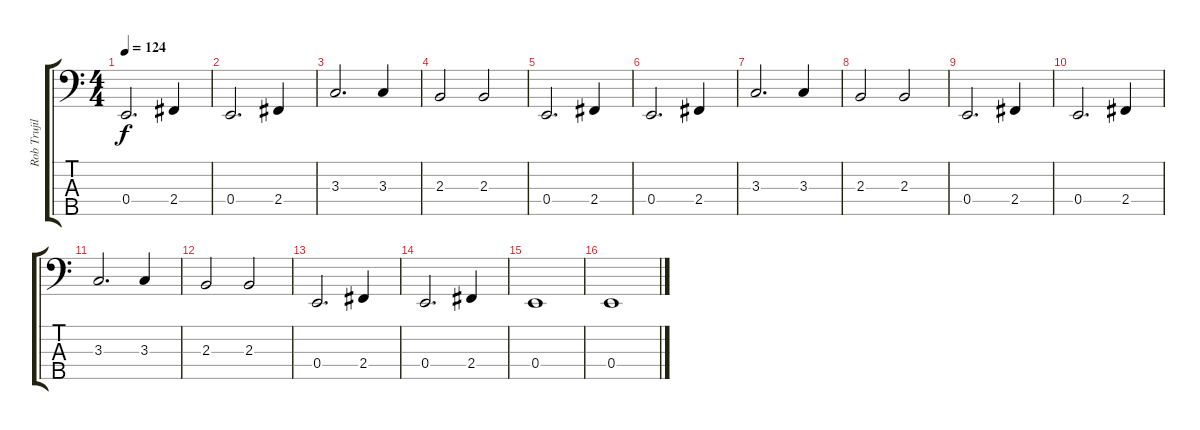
\track ("Rob Trujilo" "Rob Trujil") {instrument electricbassfinger}
\staff {score tabs}
\tuning (G2 D2 A1 E1 B0) {hide}
\ts (4 4)
\tempo 124
\clef f4
\ks c
0.4.2{d dy f} 2.4.4 |
0.4.2{d} 2.4.4 |
3.3.2{d} 3.3.4 |
2.3.2 2.3.2 |
0.4.2{d} 2.4.4 |
0.4.2{d} 2.4.4 |
3.3.2{d} 3.3.4 |
2.3.2 2.3.2 |
0.4.2{d} 2.4.4 |
0.4.2{d} 2.4.4 |
3.3.2{d} 3.3.4 |
2.3.2 2.3.2 |
0.4.2{d} 2.4.4 |
0.4.2{d} 2.4.4 |
0.4.1 |
0.4.1
